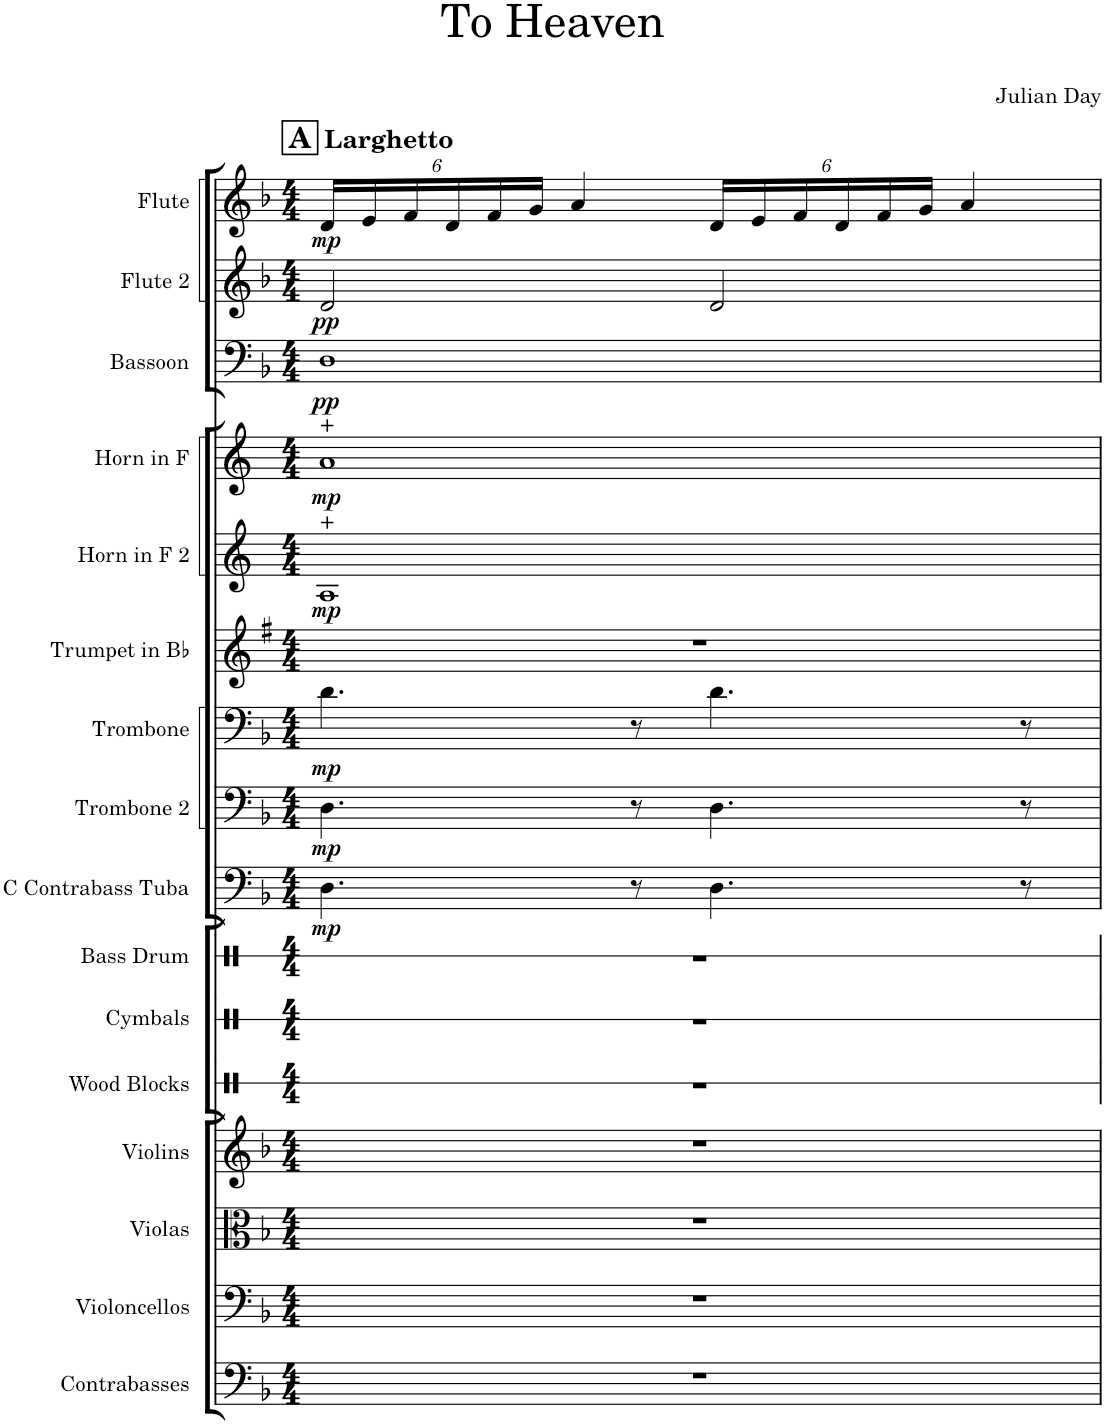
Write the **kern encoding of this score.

**kern	**kern	**kern	**kern	**kern	**kern	**kern	**kern	**dynam	**kern	**dynam	**kern	**dynam	**kern	**kern	**dynam	**kern	**dynam	**kern	**dynam	**kern	**dynam	**kern	**dynam
*part16	*part15	*part14	*part13	*part12	*part11	*part10	*part9	*part9	*part8	*part8	*part7	*part7	*part6	*part5	*part5	*part4	*part4	*part3	*part3	*part2	*part2	*part1	*part1
*staff16	*staff15	*staff14	*staff13	*staff12	*staff11	*staff10	*staff9	*staff9	*staff8	*staff8	*staff7	*staff7	*staff6	*staff5	*staff5	*staff4	*staff4	*staff3	*staff3	*staff2	*staff2	*staff1	*staff1
*I"Contrabasses	*I"Violoncellos	*I"Violas	*I"Violins	*I"Wood Blocks	*I"Cymbals	*I"Bass Drum	*I"C Contrabass Tuba	*	*I"Trombone 2	*	*I"Trombone	*	*I"Trumpet in Bb	*I"Horn in F 2	*	*I"Horn in F	*	*I"Bassoon	*	*I"Flute 2	*	*I"Flute	*
*I'Cbs.	*I'Vcs.	*I'Vlas.	*I'Vlns.	*I'Wd. Bl.	*I'Cym.	*I'BD	*I'C Cb. Tb.	*	*I'Tbn. 2	*	*I'Tbn.	*	*I'Tpt. in Bb	*I'Hn. in F 2	*	*I'Hn. in F	*	*I'Bsn.	*	*I'Fl. 2	*	*I'Fl.	*
*	*	*	*	*stria1	*stria1	*stria1	*	*	*	*	*	*	*	*	*	*	*	*	*	*	*	*	*
*clefF4	*clefF4	*clefC3	*clefG2	*clefX	*clefX	*clefX	*clefF4	*	*clefF4	*	*clefF4	*	*clefG2	*clefG2	*	*clefG2	*	*clefF4	*	*clefG2	*	*clefG2	*
*Trd7c12	*	*	*	*	*	*	*	*	*	*	*	*	*Trd1c2	*Trd4c7	*	*Trd4c7	*	*	*	*	*	*	*
*k[b-]	*k[b-]	*k[b-]	*k[b-]	*k[]	*k[]	*k[]	*k[b-]	*	*k[b-]	*	*k[b-]	*	*k[f#]	*k[]	*	*k[]	*	*k[b-]	*	*k[b-]	*	*k[b-]	*
*M4/4	*M4/4	*M4/4	*M4/4	*M4/4	*M4/4	*M4/4	*M4/4	*	*M4/4	*	*M4/4	*	*M4/4	*M4/4	*	*M4/4	*	*M4/4	*	*M4/4	*	*M4/4	*
*	*	*	*	*	*	*	*	*	*	*	*	*	*	*	*	*	*	*	*	*	*	*Xbrackettup	*
!!LO:REH:place=s1:a:B:cj:fs=14:t=A
=1	=1	=1	=1	=1	=1	=1	=1	=1	=1	=1	=1	=1	=1	=1	=1	=1	=1	=1	=1	=1	=1	=1	=1
!	!	!	!	!	!	!	!	!	!	!	!	!	!	!	!	!	!	!	!	!	!	!LO:TX:a:B:t=Larghetto	!
!	!	!	!	!	!	!	!	!LO:DY:b	!	!LO:DY:b	!	!LO:DY:b	!	!	!LO:DY:b	!	!LO:DY:b	!	!LO:DY:b	!	!LO:DY:b	!	!LO:DY:b
1r	1r	1r	1r	1r	1r	1r	4.D\	mp	4.D\	mp	4.d\	mp	1r	1A	mp	1a	mp	1D	pp	2d/	pp	24d/LL	mp
.	.	.	.	.	.	.	.	.	.	.	.	.	.	.	.	.	.	.	.	.	.	24e/	.
.	.	.	.	.	.	.	.	.	.	.	.	.	.	.	.	.	.	.	.	.	.	24f/	.
.	.	.	.	.	.	.	.	.	.	.	.	.	.	.	.	.	.	.	.	.	.	24d/	.
.	.	.	.	.	.	.	.	.	.	.	.	.	.	.	.	.	.	.	.	.	.	24f/	.
.	.	.	.	.	.	.	.	.	.	.	.	.	.	.	.	.	.	.	.	.	.	24g/JJ	.
.	.	.	.	.	.	.	.	.	.	.	.	.	.	.	.	.	.	.	.	.	.	4a/	.
.	.	.	.	.	.	.	8r	.	8r	.	8r	.	.	.	.	.	.	.	.	.	.	.	.
.	.	.	.	.	.	.	4.D\	.	4.D\	.	4.d\	.	.	.	.	.	.	.	.	2d/	.	24d/LL	.
.	.	.	.	.	.	.	.	.	.	.	.	.	.	.	.	.	.	.	.	.	.	24e/	.
.	.	.	.	.	.	.	.	.	.	.	.	.	.	.	.	.	.	.	.	.	.	24f/	.
.	.	.	.	.	.	.	.	.	.	.	.	.	.	.	.	.	.	.	.	.	.	24d/	.
.	.	.	.	.	.	.	.	.	.	.	.	.	.	.	.	.	.	.	.	.	.	24f/	.
.	.	.	.	.	.	.	.	.	.	.	.	.	.	.	.	.	.	.	.	.	.	24g/JJ	.
.	.	.	.	.	.	.	.	.	.	.	.	.	.	.	.	.	.	.	.	.	.	4a/	.
.	.	.	.	.	.	.	8r	.	8r	.	8r	.	.	.	.	.	.	.	.	.	.	.	.
=	=	=	=	=	=	=	=	=	=	=	=	=	=	=	=	=	=	=	=	=	=	=	=
*-	*-	*-	*-	*-	*-	*-	*-	*-	*-	*-	*-	*-	*-	*-	*-	*-	*-	*-	*-	*-	*-	*-	*-
